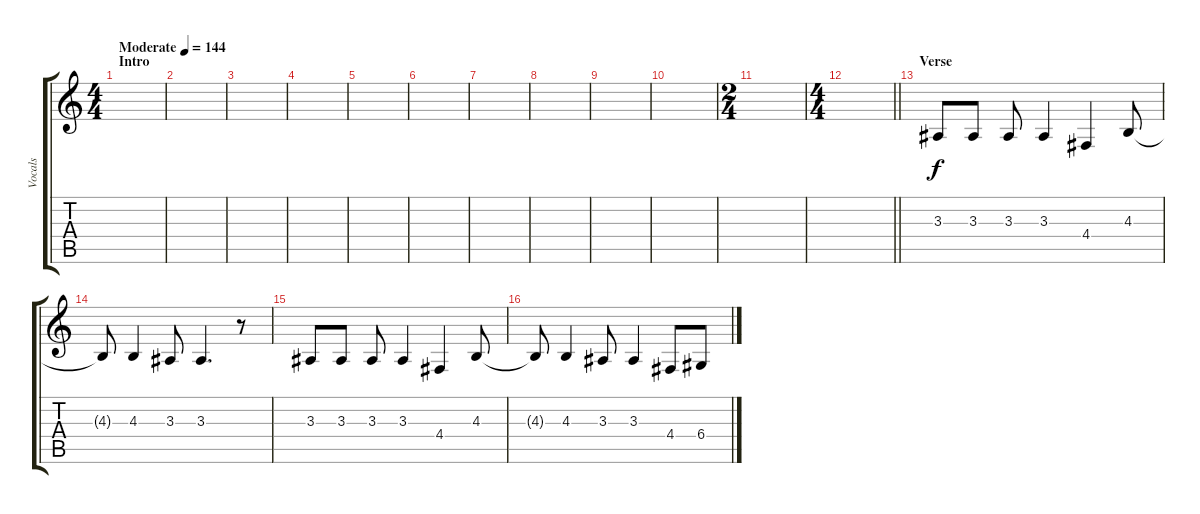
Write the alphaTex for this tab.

\track ("Vocals" "Vocals") {instrument altosax}
\staff {score tabs}
\tuning (E4 B3 G3 D3 A2 E2) {hide}
\ts (4 4)
\section ("" "Intro")
\tempo (144 "Moderate")
\clef g2
\ks c
|
|
|
|
|
|
|
|
|
|
\ts (2 4)
|
\ts (4 4)
\barLineRight lightlight
|
\section ("" "Verse")
3.3.8 3.3.8 3.3.8 3.3.4 4.4.4 4.3.8 |
4.3{t}.8 4.3.4 3.3.8 3.3.4{d} r.8 |
3.3.8 3.3.8 3.3.8 3.3.4 4.4.4 4.3.8 |
4.3{t}.8 4.3.4 3.3.8 3.3.4 4.4.8 6.4.8
